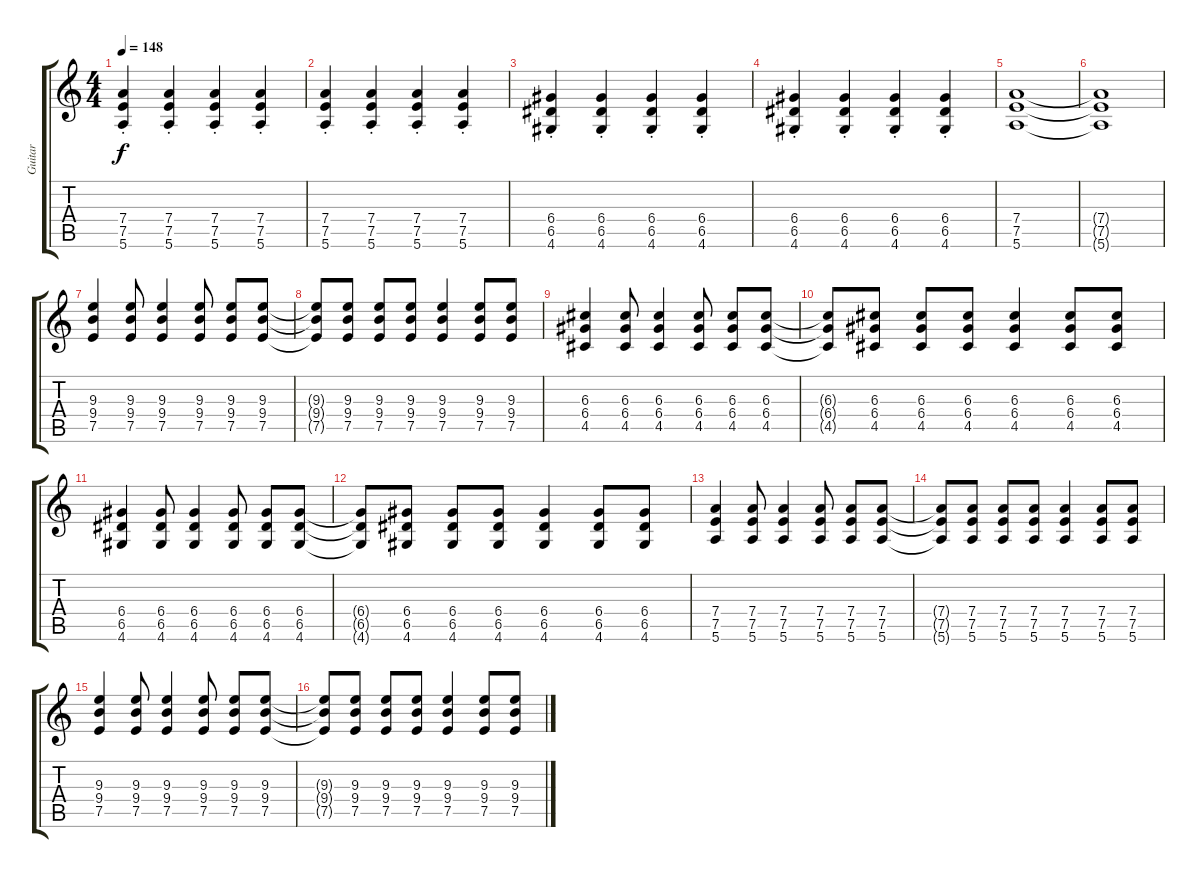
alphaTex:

\track ("Guitar" "Guitar") {instrument electricguitarjazz}
\staff {score tabs}
\tuning (E4 B3 G3 D3 A2 E2) {hide}
\ts (4 4)
\tempo 148
\clef g2
\ks c
(7.4{st} 7.5{st} 5.6{st}).4{dy f} (7.4{st} 7.5{st} 5.6{st}).4 (7.4{st} 7.5{st} 5.6{st}).4 (7.4{st} 7.5{st} 5.6{st}).4 |
(7.4{st} 7.5{st} 5.6{st}).4 (7.4{st} 7.5{st} 5.6{st}).4 (7.4{st} 7.5{st} 5.6{st}).4 (7.4{st} 7.5{st} 5.6{st}).4 |
(6.4{st} 6.5{st} 4.6{st}).4 (6.4{st} 6.5{st} 4.6{st}).4 (6.4{st} 6.5{st} 4.6{st}).4 (6.4{st} 6.5{st} 4.6{st}).4 |
(6.4{st} 6.5{st} 4.6{st}).4 (6.4{st} 6.5{st} 4.6{st}).4 (6.4{st} 6.5{st} 4.6{st}).4 (6.4{st} 6.5{st} 4.6{st}).4 |
(7.4 7.5 5.6).1 |
(7.4{t} 7.5{t} 5.6{t}).1 |
(9.3 9.4 7.5).4 (9.3 9.4 7.5).8 (9.3 9.4 7.5).4 (9.3 9.4 7.5).8 (9.3 9.4 7.5).8 (9.3 9.4 7.5).8 |
(9.3{t} 9.4{t} 7.5{t}).8 (9.3 9.4 7.5).8 (9.3 9.4 7.5).8 (9.3 9.4 7.5).8 (9.3 9.4 7.5).4 (9.3 9.4 7.5).8 (9.3 9.4 7.5).8 |
(6.3 6.4 4.5).4 (6.3 6.4 4.5).8 (6.3 6.4 4.5).4 (6.3 6.4 4.5).8 (6.3 6.4 4.5).8 (6.3 6.4 4.5).8 |
(6.3{t} 6.4{t} 4.5{t}).8 (6.3 6.4 4.5).8 (6.3 6.4 4.5).8 (6.3 6.4 4.5).8 (6.3 6.4 4.5).4 (6.3 6.4 4.5).8 (6.3 6.4 4.5).8 |
(6.4 6.5 4.6).4 (6.4 6.5 4.6).8 (6.4 6.5 4.6).4 (6.4 6.5 4.6).8 (6.4 6.5 4.6).8 (6.4 6.5 4.6).8 |
(6.4{t} 6.5{t} 4.6{t}).8 (6.4 6.5 4.6).8 (6.4 6.5 4.6).8 (6.4 6.5 4.6).8 (6.4 6.5 4.6).4 (6.4 6.5 4.6).8 (6.4 6.5 4.6).8 |
(7.4 7.5 5.6).4 (7.4 7.5 5.6).8 (7.4 7.5 5.6).4 (7.4 7.5 5.6).8 (7.4 7.5 5.6).8 (7.4 7.5 5.6).8 |
(7.4{t} 7.5{t} 5.6{t}).8 (7.4 7.5 5.6).8 (7.4 7.5 5.6).8 (7.4 7.5 5.6).8 (7.4 7.5 5.6).4 (7.4 7.5 5.6).8 (7.4 7.5 5.6).8 |
(9.3 9.4 7.5).4 (9.3 9.4 7.5).8 (9.3 9.4 7.5).4 (9.3 9.4 7.5).8 (9.3 9.4 7.5).8 (9.3 9.4 7.5).8 |
(9.3{t} 9.4{t} 7.5{t}).8 (9.3 9.4 7.5).8 (9.3 9.4 7.5).8 (9.3 9.4 7.5).8 (9.3 9.4 7.5).4 (9.3 9.4 7.5).8 (9.3 9.4 7.5).8
